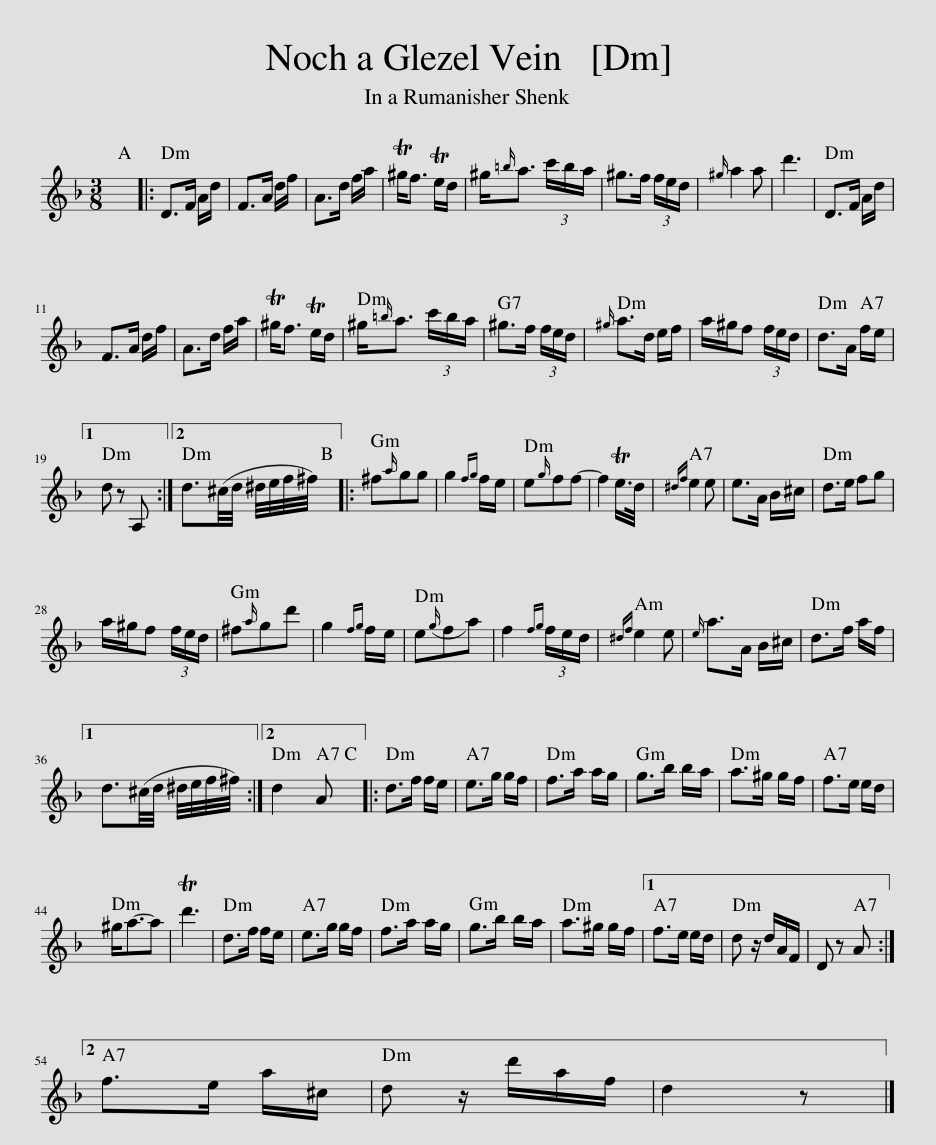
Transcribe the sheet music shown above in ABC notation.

X:1
L:1/8
M:3/8
I:linebreak $
K:Dmin
V:1 treble
V:1
 x3 |: D>F A/d/ | F>A d/f/ | A>d f/a/ | T^g<f Te/d/ | %5
 ^g/{=b}a3/2 (3c'/b/a/ | ^g>f (3f/e/d/ |{^g} a2 a | d'3 | D>F A/d/ |$ %10
 F>A d/f/ | A>d f/a/ | T^g<f Te/d/ | ^g/{=b}a3/2 (3c'/b/a/ | ^g>f (3f/e/d/ | %15
{^g} a>d e/f/ | a/^g/f (3f/e/d/ | d>A f/e/ |1$ d z A, :|2 d3/2(^c/4d/4 ^d/4e/4f/4^f/4) |: %20
 ^f{a}gg | g2{fg} f/e/ | e{g}ff- | f2 Te/>d/ |{^df} e2 e | %25
 e>A B/^c/ | d>e fg |$ a/^g/f (3f/e/d/ | ^f{a}gd' | g2{fg} f/e/ | %30
 e({g}fa) | f2{fg} (3f/e/d/ |{^df} e2 e |{e} a>A B/^c/ | d>f a/f/ |1$ %35
 d3/2(^c/4d/4 ^d/4e/4f/4^f/4) :|2 d2 A |: d>f f/e/ | e>g g/f/ | f>a a/g/ | %40
 g>b b/a/ | a>^g g/f/ | f>e e/d/ |$ ^g<a-a | Td'3 | %45
 d>f f/e/ | e>g g/f/ | f>a a/g/ | g>b b/a/ | a>^g g/f/ |1 %50
 f>e e/d/ | d z/ d/A/F/ | D z A :|2$ f>e a/^c/ | d z/ d'/a/f/ | %55
 d2 z |] %56
